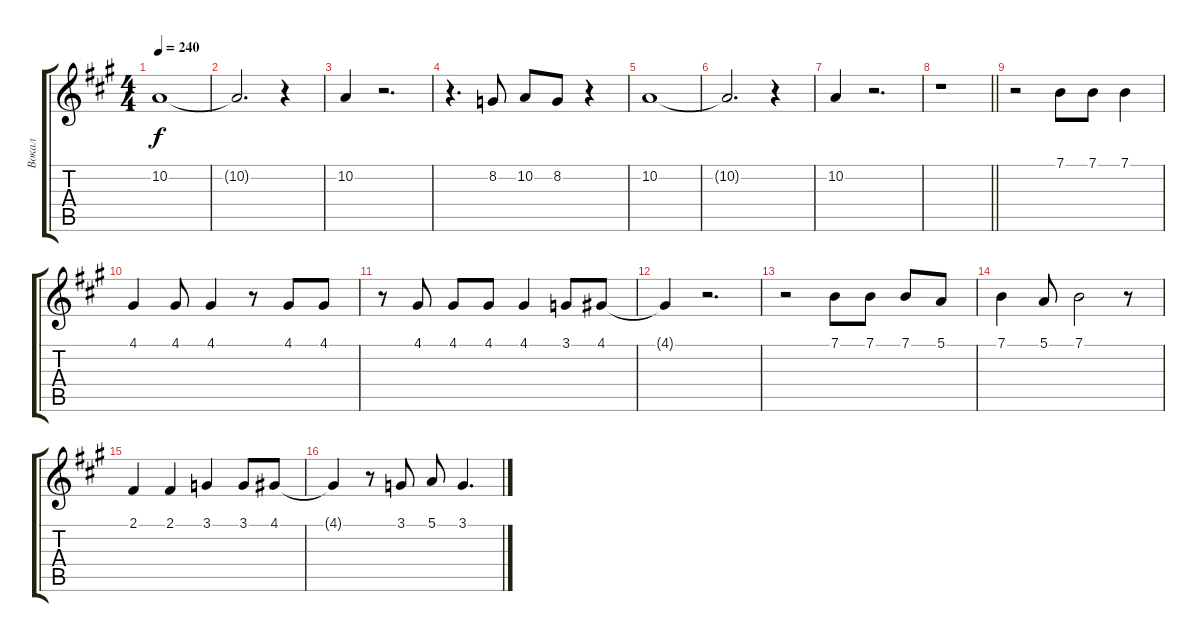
\track ("Вокал" "Вокал") {instrument sopranosax}
\staff {score tabs}
\tuning (E4 B3 G3 D3 A2 E2) {hide}
\ts (4 4)
\tempo 240
\clef g2
\ks a
10.2.1{dy f} |
10.2{t}.2{d} r.4 |
10.2.4 r.2{d} |
r.4{d} 8.2.8 10.2.8 8.2.8 r.4 |
10.2.1 |
10.2{t}.2{d} r.4 |
10.2.4 r.2{d} |
\barLineRight lightlight
r.1 |
r.2 7.1.8 7.1.8 7.1.4 |
4.1.4 4.1.8 4.1.4 r.8 4.1.8 4.1.8 |
r.8 4.1.8 4.1.8 4.1.8 4.1.4 3.1.8 4.1.8 |
4.1{t}.4 r.2{d} |
r.2 7.1.8 7.1.8 7.1.8 5.1.8 |
7.1.4 5.1.8 7.1.2 r.8 |
2.1.4 2.1.4 3.1.4 3.1.8 4.1.8 |
4.1{t}.4 r.8 3.1.8 5.1.8 3.1.4{d}
